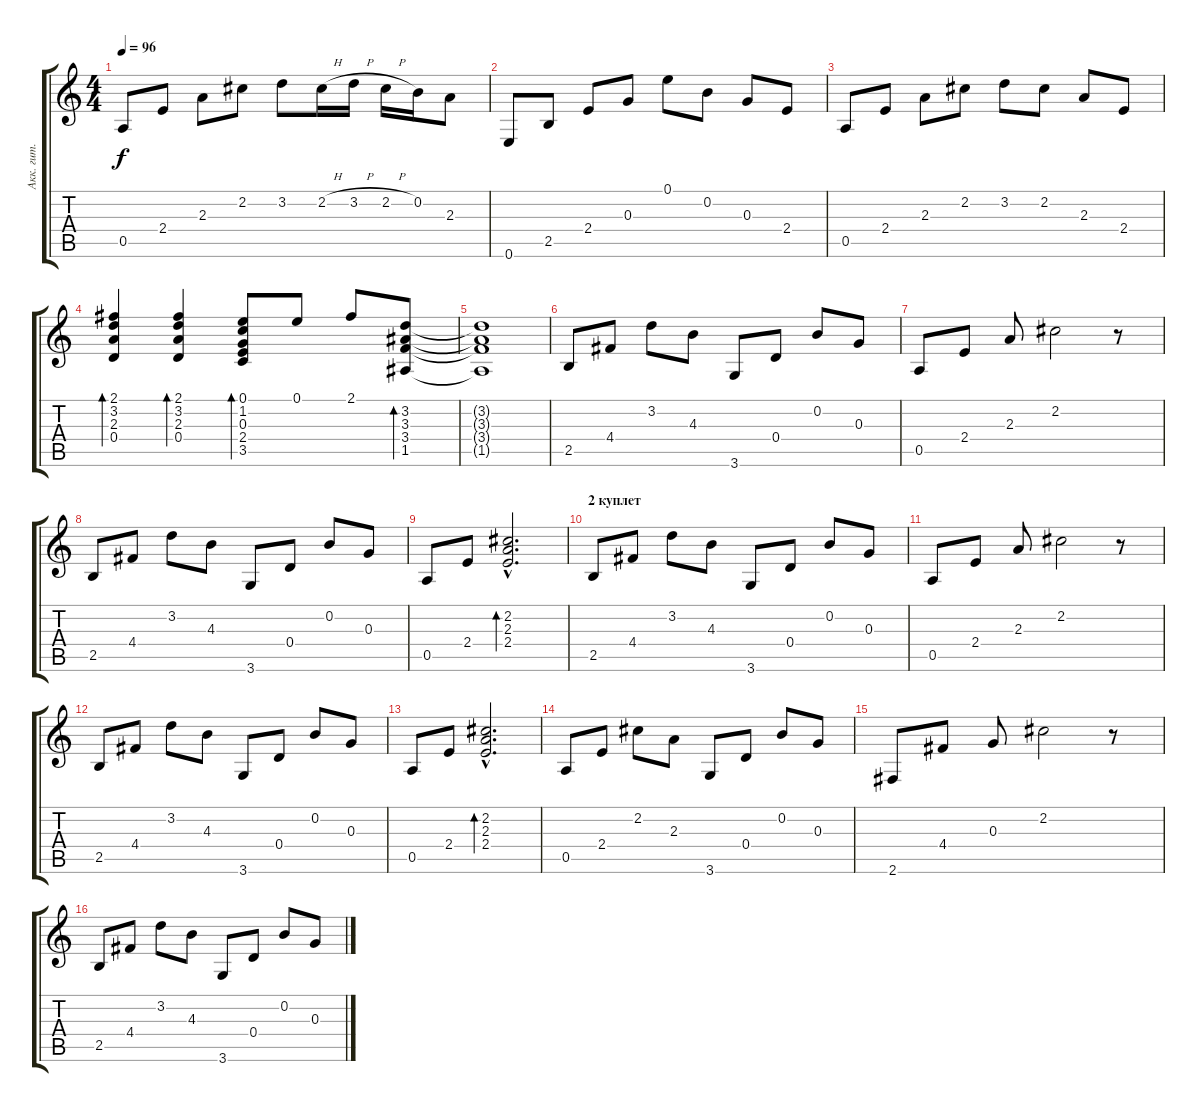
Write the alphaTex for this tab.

\track ("Акк. гит. 1" "Акк. гит. ") {instrument acousticguitarsteel}
\staff {score tabs}
\tuning (E4 B3 G3 D3 A2 E2) {hide}
\ts (4 4)
\tempo 96
\clef g2
\ks c
0.5.8{dy f} 2.4.8 2.3.8 2.2.8 3.2.8 2.2{h}.16 3.2{h}.16 2.2{h}.16 0.2.16 2.3.8 |
0.6.8 2.5.8 2.4.8 0.3.8 0.1.8 0.2.8 0.3.8 2.4.8 |
0.5.8 2.4.8 2.3.8 2.2.8 3.2.8 2.2.8 2.3.8 2.4.8 |
(2.1 3.2 2.3 0.4).4{bd 60} (2.1 3.2 2.3 0.4).4{bd 60} (0.1 1.2 0.3 2.4 3.5).8{bd 60} 0.1.8 2.1.8 (3.2 3.3 3.4 1.5).8{bd 60} |
(3.2{t} 3.3{t} 3.4{t} 1.5{t}).1 |
2.5.8 4.4.8 3.2.8 4.3.8 3.6.8 0.4.8 0.2.8 0.3.8 |
0.5.8 2.4.8 2.3.8 2.2.2 r.8 |
2.5.8 4.4.8 3.2.8 4.3.8 3.6.8 0.4.8 0.2.8 0.3.8 |
0.5.8 2.4.8 (2.2{hac} 2.3{hac} 2.4{hac}).2{d bd 60} |
\section ("" "2 куплет")
2.5.8 4.4.8 3.2.8 4.3.8 3.6.8 0.4.8 0.2.8 0.3.8 |
0.5.8 2.4.8 2.3.8 2.2.2 r.8 |
2.5.8 4.4.8 3.2.8 4.3.8 3.6.8 0.4.8 0.2.8 0.3.8 |
0.5.8 2.4.8 (2.2{hac} 2.3{hac} 2.4{hac}).2{d bd 60} |
0.5.8 2.4.8 2.2.8 2.3.8 3.6.8 0.4.8 0.2.8 0.3.8 |
2.6.8 4.4.8 0.3.8 2.2.2 r.8 |
2.5.8 4.4.8 3.2.8 4.3.8 3.6.8 0.4.8 0.2.8 0.3.8
